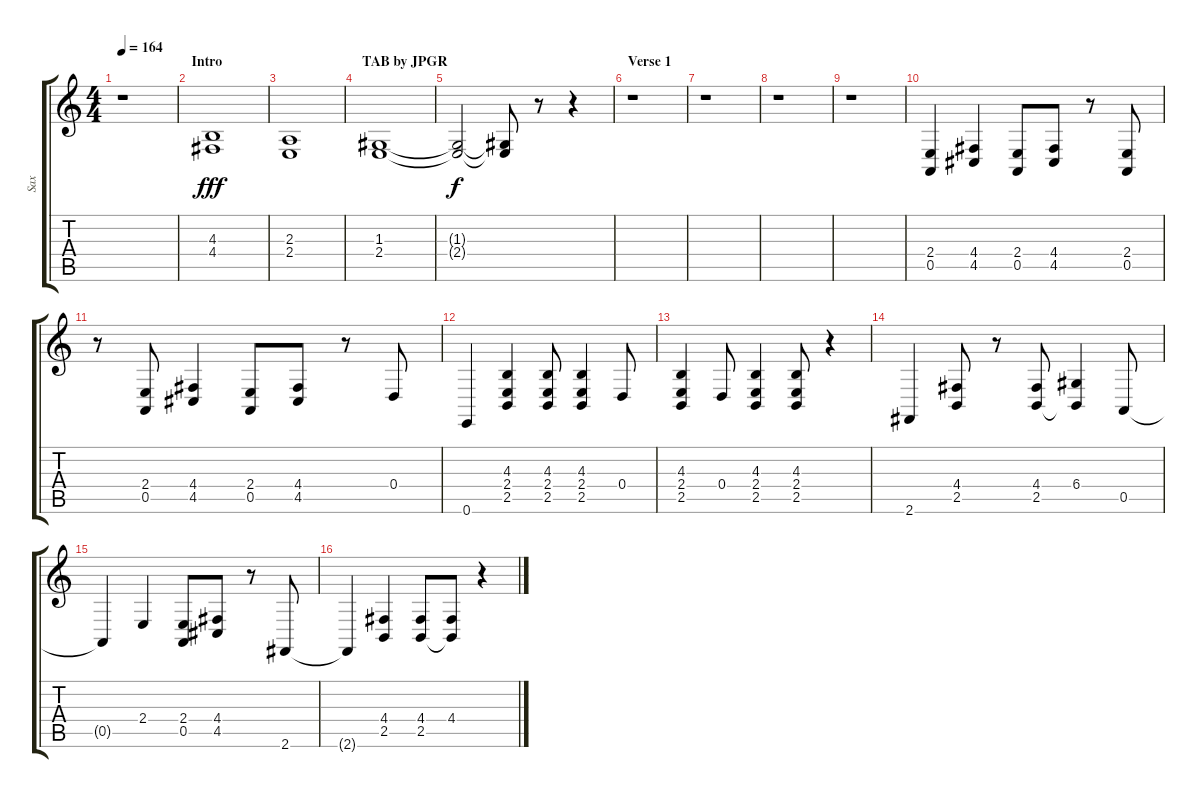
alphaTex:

\track ("Sax" "Sax") {instrument baritonesax}
\staff {score tabs}
\tuning (E4 B3 G3 D3 A2 E2) {hide}
\ts (4 4)
\tempo 164
\clef g2
\ks c
r.1{dy fff instrument baritonesax} |
\section ("" "Intro                                        TAB by JPGR")
(4.3 4.4).1 |
(2.3 2.4).1 |
(1.3 2.4).1 |
(1.3{t} 2.4{t}).2{dy f} (1.3{t} 2.4{t}).8 r.8 r.4 |
\section ("" "Verse 1")
r.1 |
r.1 |
r.1 |
r.1 |
(2.4 0.5).4 (4.4 4.5).4 (2.4 0.5).8 (4.4 4.5).8 r.8 (2.4 0.5).8 |
r.8 (2.4 0.5).8 (4.4 4.5).4 (2.4 0.5).8 (4.4 4.5).8 r.8 0.4.8 |
0.6.4 (4.3 2.4 2.5).4 (4.3 2.4 2.5).8 (4.3 2.4 2.5).4 0.4.8 |
(4.3 2.4 2.5).4 0.4.8 (4.3 2.4 2.5).4 (4.3 2.4 2.5).8 r.4 |
2.6.4 (4.4 2.5).8 r.8 (4.4 2.5).8 (6.4 2.5{t}).4 0.5.8 |
0.5{t}.4 2.4.4 (2.4 0.5).8 (4.4 4.5).8 r.8 2.6.8 |
2.6{t}.4 (4.4 2.5).4 (4.4 2.5).8 (4.4 2.5{t}).8 r.4
